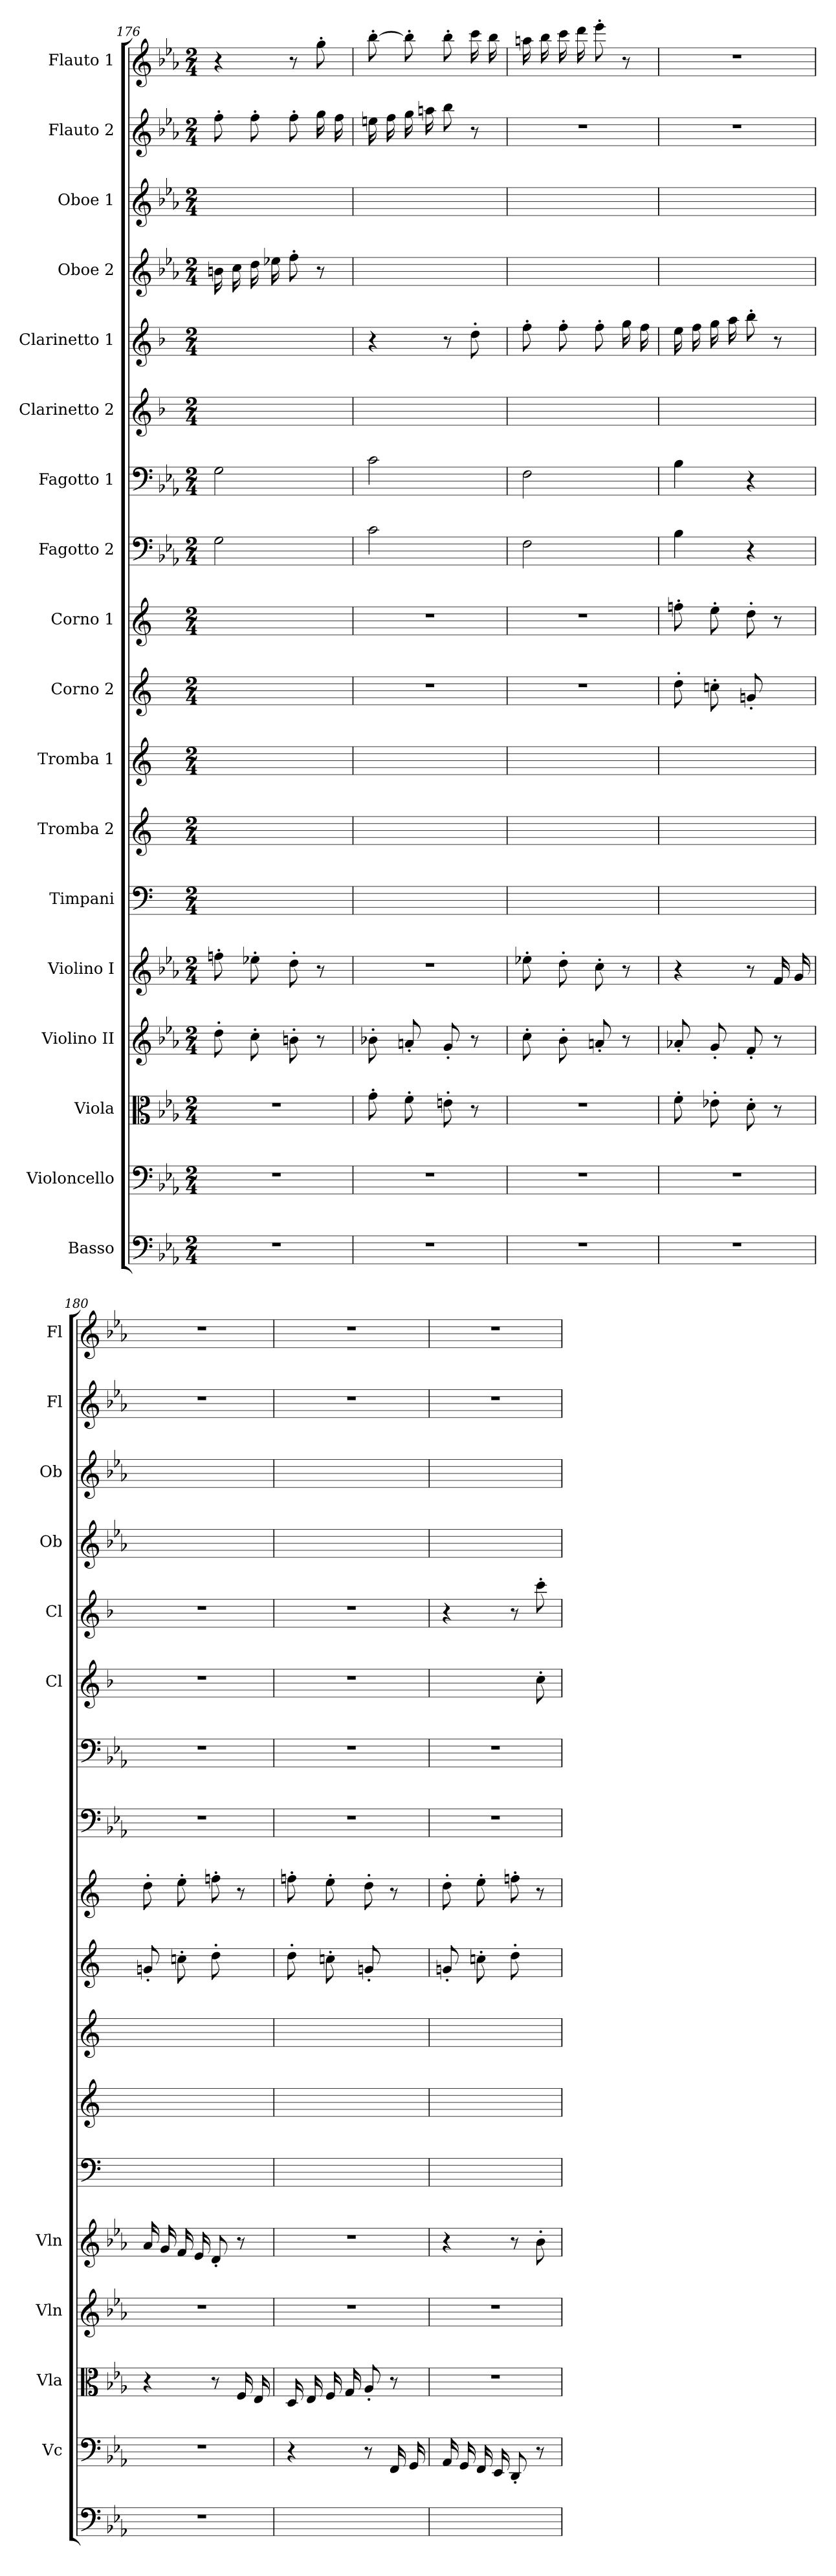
**kern	**kern	**kern	**kern	**kern	**kern	**kern	**kern	**kern	**kern	**kern	**kern	**kern	**kern	**kern	**kern	**kern	**kern
*part18	*part17	*part16	*part15	*part14	*part13	*part12	*part11	*part10	*part9	*part8	*part7	*part6	*part5	*part4	*part3	*part2	*part1
*staff18	*staff17	*staff16	*staff15	*staff14	*staff13	*staff12	*staff11	*staff10	*staff9	*staff8	*staff7	*staff6	*staff5	*staff4	*staff3	*staff2	*staff1
*I"Basso	*I"Violoncello	*I"Viola	*I"Violino II	*I"Violino I	*I"Timpani	*I"Tromba 2	*I"Tromba 1	*I"Corno 2	*I"Corno 1	*I"Fagotto 2	*I"Fagotto 1	*I"Clarinetto 2	*I"Clarinetto 1	*I"Oboe 2	*I"Oboe 1	*I"Flauto 2	*I"Flauto 1
*	*I'Vc	*I'Vla	*I'Vln	*I'Vln	*	*	*	*	*	*	*	*I'Cl	*I'Cl	*I'Ob	*I'Ob	*I'Fl	*I'Fl
*clefF4	*clefF4	*clefC3	*clefG2	*clefG2	*clefF4	*clefG2	*clefG2	*clefG2	*clefG2	*clefF4	*clefF4	*clefG2	*clefG2	*clefG2	*clefG2	*clefG2	*clefG2
*ITrd7c12	*	*	*	*	*	*ITrd-2c-3	*ITrd-2c-3	*ITrd5c9	*ITrd5c9	*	*	*ITrd1c2	*ITrd1c2	*	*	*	*
*k[b-e-a-]	*k[b-e-a-]	*k[b-e-a-]	*k[b-e-a-]	*k[b-e-a-]	*	*	*	*	*	*k[b-e-a-]	*k[b-e-a-]	*k[b-e-a-]	*k[b-e-a-]	*k[b-e-a-]	*k[b-e-a-]	*k[b-e-a-]	*k[b-e-a-]
*M2/4	*M2/4	*M2/4	*M2/4	*M2/4	*M2/4	*M2/4	*M2/4	*M2/4	*M2/4	*M2/4	*M2/4	*M2/4	*M2/4	*M2/4	*M2/4	*M2/4	*M2/4
=176	=176	=176	=176	=176	=176	=176	=176	=176	=176	=176	=176	=176	=176	=176	=176	=176	=176
2r	2r	2r	8dd'	8ffn'	2ryy	2ryy	2ryy	2ryy	2ryy	2G	2G	2ryy	2ryy	16bn	2ryy	8ff'	4r
.	.	.	.	.	.	.	.	.	.	.	.	.	.	16cc	.	.	.
.	.	.	8cc'	8ee-X'	.	.	.	.	.	.	.	.	.	16dd	.	8ff'	.
.	.	.	.	.	.	.	.	.	.	.	.	.	.	16ee-X	.	.	.
.	.	.	8bn'	8dd'	.	.	.	.	.	.	.	.	.	8ff'	.	8ff'	8r
.	.	.	8r	8r	.	.	.	.	.	.	.	.	.	8r	.	16gg	8gg'
.	.	.	.	.	.	.	.	.	.	.	.	.	.	.	.	16ff	.
=177	=177	=177	=177	=177	=177	=177	=177	=177	=177	=177	=177	=177	=177	=177	=177	=177	=177
2r	2r	8g'	8b-X'	2r	2ryy	2ryy	2ryy	2r	2r	2c	2c	2ryy	4r	2ryy	2ryy	16een	[8bb-'
.	.	.	.	.	.	.	.	.	.	.	.	.	.	.	.	16ff	.
.	.	8f'	8an'	.	.	.	.	.	.	.	.	.	.	.	.	16gg	8bb-']
.	.	.	.	.	.	.	.	.	.	.	.	.	.	.	.	16aan	.
.	.	8en'	8g'	.	.	.	.	.	.	.	.	.	8r	.	.	8bb-	8bb-'
.	.	8r	8r	.	.	.	.	.	.	.	.	.	8cc'	.	.	8r	16ccc
.	.	.	.	.	.	.	.	.	.	.	.	.	.	.	.	.	16bb-
=178	=178	=178	=178	=178	=178	=178	=178	=178	=178	=178	=178	=178	=178	=178	=178	=178	=178
2r	2r	2r	8cc'	8ee-X'	2ryy	2ryy	2ryy	2r	2r	2F	2F	2ryy	8ee-'	2ryy	2ryy	2r	16aan
.	.	.	.	.	.	.	.	.	.	.	.	.	.	.	.	.	16bb-
.	.	.	8b-'	8dd'	.	.	.	.	.	.	.	.	8ee-'	.	.	.	16ccc
.	.	.	.	.	.	.	.	.	.	.	.	.	.	.	.	.	16ddd
.	.	.	8an'	8cc'	.	.	.	.	.	.	.	.	8ee-'	.	.	.	8eee-'
.	.	.	8r	8r	.	.	.	.	.	.	.	.	16ff	.	.	.	8r
.	.	.	.	.	.	.	.	.	.	.	.	.	16ee-	.	.	.	.
=179	=179	=179	=179	=179	=179	=179	=179	=179	=179	=179	=179	=179	=179	=179	=179	=179	=179
2r	2r	8f'	8a-X'	4r	2ryy	2ryy	2ryy	8f'	8a-X'	4B-	4B-	2ryy	16dd	2ryy	2ryy	2r	2r
.	.	.	.	.	.	.	.	.	.	.	.	.	16ee-	.	.	.	.
.	.	8e-X'	8g'	.	.	.	.	8e-X'	8g'	.	.	.	16ff	.	.	.	.
.	.	.	.	.	.	.	.	.	.	.	.	.	16gg	.	.	.	.
.	.	8d'	8f'	8r	.	.	.	8B-X'	8f'	4r	4r	.	8aa-'	.	.	.	.
.	.	8r	8r	16f	.	.	.	8ryy	8r	.	.	.	8r	.	.	.	.
.	.	.	.	16g	.	.	.	.	.	.	.	.	.	.	.	.	.
=180	=180	=180	=180	=180	=180	=180	=180	=180	=180	=180	=180	=180	=180	=180	=180	=180	=180
2r	2r	4r	2r	16a-	2ryy	2ryy	2ryy	8B-X'	8f'	2r	2r	2r	2r	2ryy	2ryy	2r	2r
.	.	.	.	16g	.	.	.	.	.	.	.	.	.	.	.	.	.
.	.	.	.	16f	.	.	.	8e-X'	8g'	.	.	.	.	.	.	.	.
.	.	.	.	16e-	.	.	.	.	.	.	.	.	.	.	.	.	.
.	.	8r	.	8d'	.	.	.	8f'	8a-X'	.	.	.	.	.	.	.	.
.	.	16F	.	8r	.	.	.	8ryy	8r	.	.	.	.	.	.	.	.
.	.	16E-	.	.	.	.	.	.	.	.	.	.	.	.	.	.	.
=181	=181	=181	=181	=181	=181	=181	=181	=181	=181	=181	=181	=181	=181	=181	=181	=181	=181
2ryy	4r	16D	2r	2r	2ryy	2ryy	2ryy	8f'	8a-X'	2r	2r	2r	2r	2ryy	2ryy	2r	2r
.	.	16E-	.	.	.	.	.	.	.	.	.	.	.	.	.	.	.
.	.	16F	.	.	.	.	.	8e-X'	8g'	.	.	.	.	.	.	.	.
.	.	16G	.	.	.	.	.	.	.	.	.	.	.	.	.	.	.
.	8r	8A-'	.	.	.	.	.	8B-X'	8f'	.	.	.	.	.	.	.	.
.	16FF	8r	.	.	.	.	.	8ryy	8r	.	.	.	.	.	.	.	.
.	16GG	.	.	.	.	.	.	.	.	.	.	.	.	.	.	.	.
=182	=182	=182	=182	=182	=182	=182	=182	=182	=182	=182	=182	=182	=182	=182	=182	=182	=182
2ryy	16AA-	2r	2r	4r	2ryy	2ryy	2ryy	8B-X'	8f'	2r	2r	4ryy	4r	2ryy	2ryy	2r	2r
.	16GG	.	.	.	.	.	.	.	.	.	.	.	.	.	.	.	.
.	16FF	.	.	.	.	.	.	8e-X'	8g'	.	.	.	.	.	.	.	.
.	16EE-	.	.	.	.	.	.	.	.	.	.	.	.	.	.	.	.
.	8DD'	.	.	8r	.	.	.	8f'	8a-X'	.	.	8ryy	8r	.	.	.	.
.	8r	.	.	8b-'	.	.	.	8ryy	8r	.	.	8b-'	8bb-'	.	.	.	.
=	=	=	=	=	=	=	=	=	=	=	=	=	=	=	=	=	=
*-	*-	*-	*-	*-	*-	*-	*-	*-	*-	*-	*-	*-	*-	*-	*-	*-	*-
